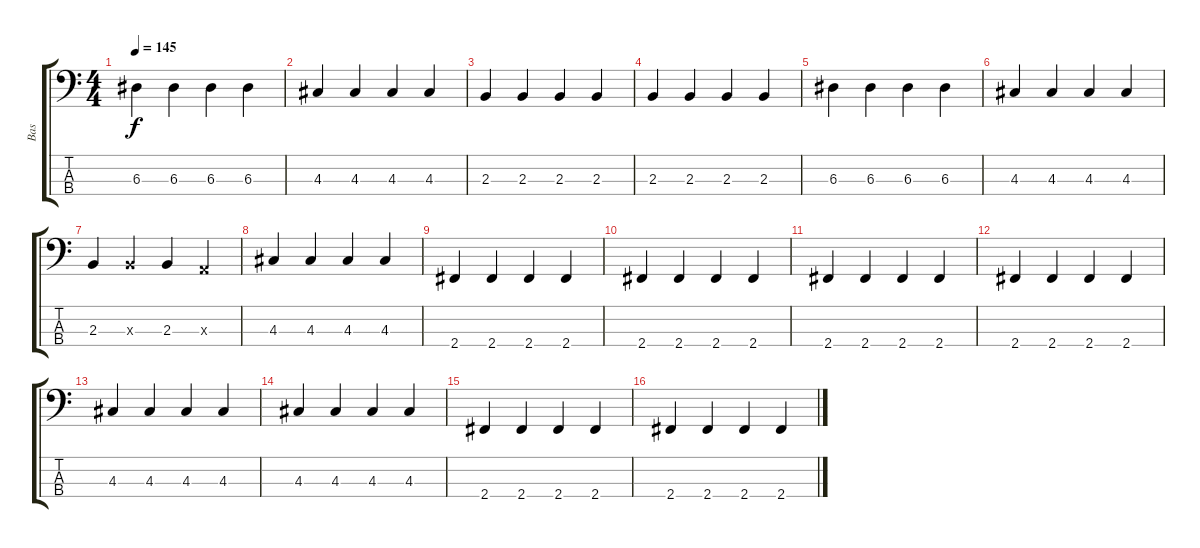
\track ("Bas" "Bas") {instrument electricbassfinger}
\staff {score tabs}
\tuning (G2 D2 A1 E1) {hide}
\ts (4 4)
\tempo 145
\clef f4
\ks c
6.3.4{dy f} 6.3.4 6.3.4 6.3.4 |
4.3.4 4.3.4 4.3.4 4.3.4 |
2.3.4 2.3.4 2.3.4 2.3.4 |
2.3.4 2.3.4 2.3.4 2.3.4 |
6.3.4 6.3.4 6.3.4 6.3.4 |
4.3.4 4.3.4 4.3.4 4.3.4 |
2.3.4 2.3{x}.4 2.3.4 0.3{x}.4 |
4.3.4 4.3.4 4.3.4 4.3.4 |
2.4.4 2.4.4 2.4.4 2.4.4 |
2.4.4 2.4.4 2.4.4 2.4.4 |
2.4.4 2.4.4 2.4.4 2.4.4 |
2.4.4 2.4.4 2.4.4 2.4.4 |
4.3.4 4.3.4 4.3.4 4.3.4 |
4.3.4 4.3.4 4.3.4 4.3.4 |
2.4.4 2.4.4 2.4.4 2.4.4 |
2.4.4 2.4.4 2.4.4 2.4.4
